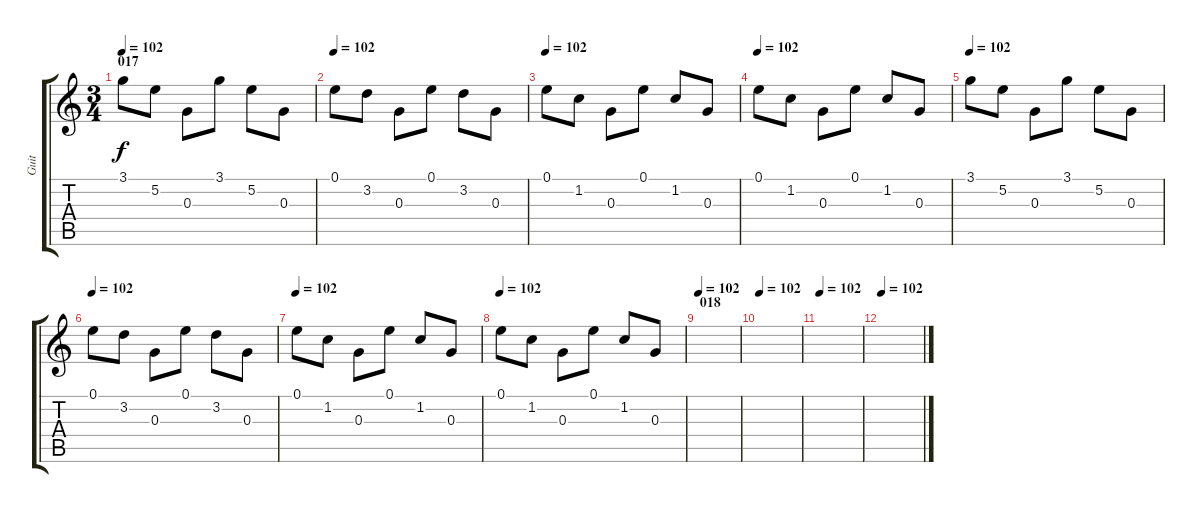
\track ("Guit" "Guit") {instrument acousticguitarsteel}
\staff {score tabs}
\tuning (E4 B3 G3 D3 A2 E2) {hide}
\ts (3 4)
\section ("" "017")
\tempo 102
\clef g2
\ks c
3.1.8{dy f volume 12} 5.2.8 0.3.8 3.1.8 5.2.8 0.3.8 |
\tempo 102
0.1.8 3.2.8 0.3.8 0.1.8 3.2.8 0.3.8 |
\tempo 102
0.1.8{volume 8} 1.2.8 0.3.8 0.1.8 1.2.8 0.3.8 |
\tempo 102
0.1.8 1.2.8 0.3.8 0.1.8 1.2.8 0.3.8 |
\tempo 102
3.1.8{volume 4} 5.2.8 0.3.8 3.1.8 5.2.8 0.3.8 |
\tempo 102
0.1.8 3.2.8 0.3.8 0.1.8 3.2.8 0.3.8 |
\tempo 102
0.1.8{volume 0} 1.2.8 0.3.8 0.1.8 1.2.8 0.3.8 |
\tempo 102
0.1.8 1.2.8 0.3.8 0.1.8 1.2.8 0.3.8 |
\section ("" "018")
\tempo 102
|
\tempo 102
|
\tempo 102
|
\tempo 102
